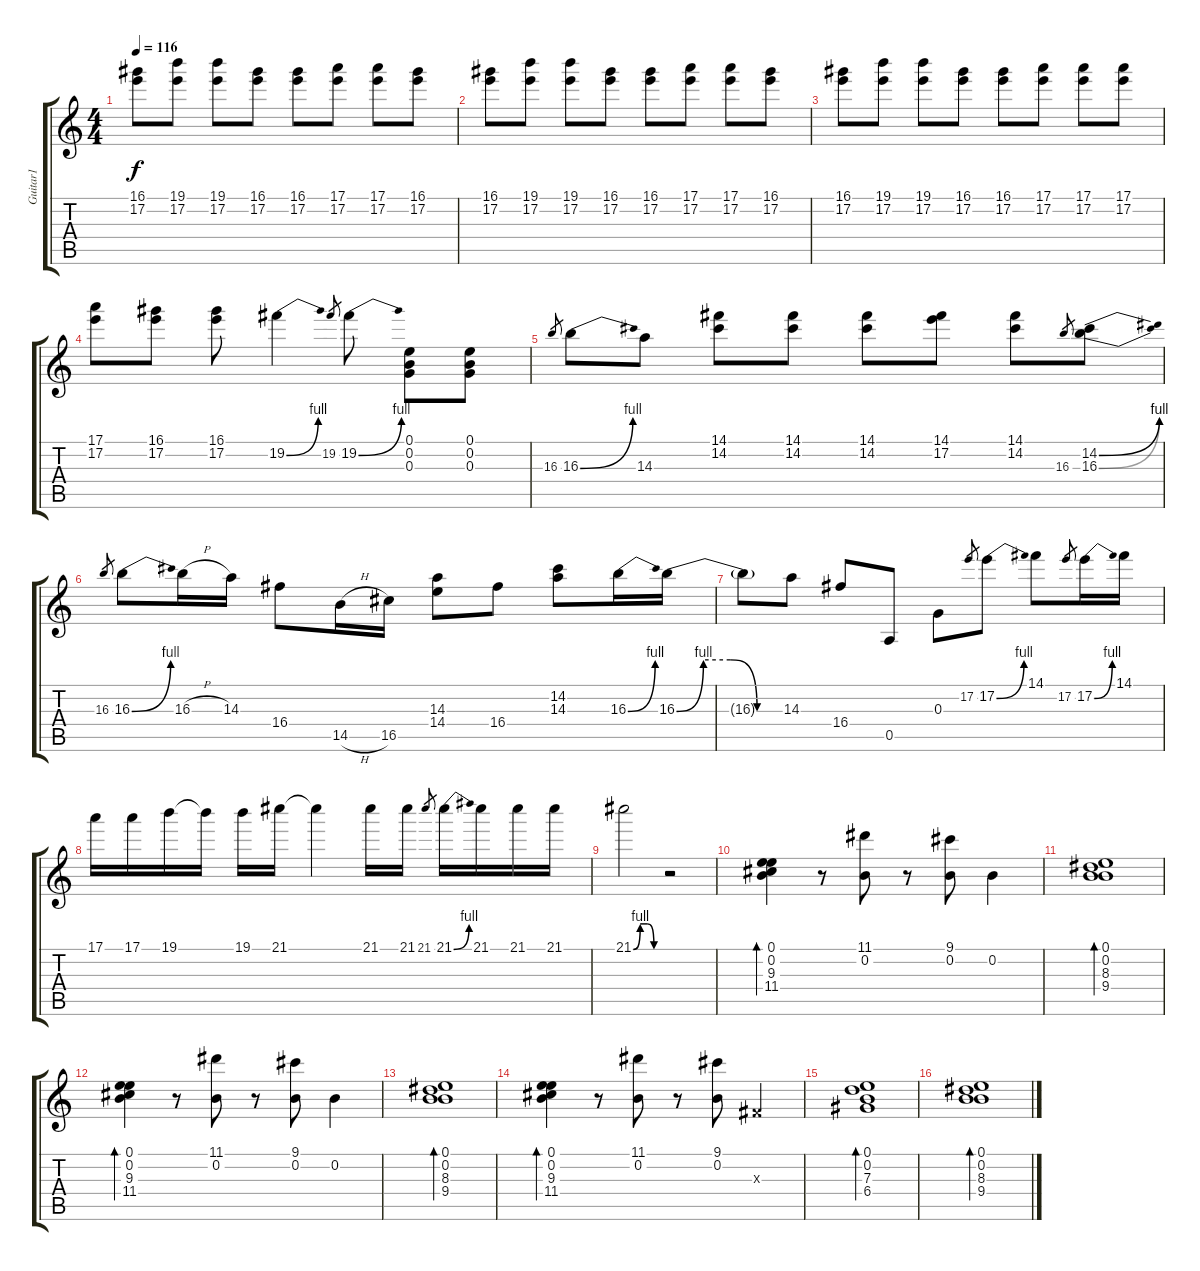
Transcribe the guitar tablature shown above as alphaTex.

\track ("Guitar1" "Guitar1") {instrument distortionguitar}
\staff {score tabs}
\tuning (E4 B3 G3 D3 A2 E2) {hide}
\ts (4 4)
\tempo 116
\clef g2
\ks c
(16.1 17.2).8{dy f} (19.1 17.2).8 (19.1 17.2).8 (16.1 17.2).8 (16.1 17.2).8 (17.1 17.2).8 (17.1 17.2).8 (16.1 17.2).8 |
(16.1 17.2).8 (19.1 17.2).8 (19.1 17.2).8 (16.1 17.2).8 (16.1 17.2).8 (17.1 17.2).8 (17.1 17.2).8 (16.1 17.2).8 |
(16.1 17.2).8 (19.1 17.2).8 (19.1 17.2).8 (16.1 17.2).8 (16.1 17.2).8 (17.1 17.2).8 (17.1 17.2).8 (17.1 17.2).8 |
(17.1 17.2).8 (16.1 17.2).8 (16.1 17.2).8 19.2{be (bend 0 0 60 4)}.4 19.2.8{gr} 19.2{be (bend 0 0 60 4)}.8 (0.1 0.2 0.3).8 (0.1 0.2 0.3).8 |
16.3.8{gr} 16.3{be (bend 0 0 60 4)}.8 14.3.8 (14.1 14.2).8 (14.1 14.2).8 (14.1 14.2).8 (14.1 17.2).8 (14.1 14.2).8 16.3.8{gr} (14.2{be (bend 0 0 60 4)} 16.3{be (bend 0 0 60 4)}).8 |
16.3.8{gr} 16.3{be (bend 0 0 60 4)}.8 16.3{h}.16 14.3.16 16.4.8 14.5{h}.16 16.5.16 (14.3 14.4).8 16.4.8 (14.2 14.3).8 16.3{be (bend 0 0 60 4)}.16 16.3{be (custom 0 0 15 4 30 4 45 0 60 0)}.16 |
16.3{t}.8 14.3.8 16.4.8 0.5.8 0.3.8 17.2.8{gr} 17.2{be (bend 0 0 60 4)}.8 14.1.8 17.2.8{gr} 17.2{be (bend 0 0 60 4)}.16 14.1.16 |
17.1.16 17.1.16 19.1.16 19.1{t}.16 19.1.16 21.1.16 21.1{t}.4 21.1.16 21.1.16 21.1.8{gr} 21.1{be (bend 0 0 60 4)}.16 21.1.16 21.1.16 21.1.16 |
21.1{be (custom 0 0 15 4 30 4 45 0 60 0)}.2 r.2 |
(0.1 0.2 9.3 11.4).4{bd 480} r.8 (11.1 0.2).8 r.8 (9.1 0.2).8 0.2.4 |
(0.1 0.2 8.3 9.4).1{bd 480} |
(0.1 0.2 9.3 11.4).4{bd 480} r.8 (11.1 0.2).8 r.8 (9.1 0.2).8 0.2.4 |
(0.1 0.2 8.3 9.4).1{bd 480} |
(0.1 0.2 9.3 11.4).4{bd 480} r.8 (11.1 0.2).8 r.8 (9.1 0.2).8 -1.3{x}.4 |
(0.1 0.2 7.3 6.4).1{bd 480} |
(0.1 0.2 8.3 9.4).1{bd 480}
